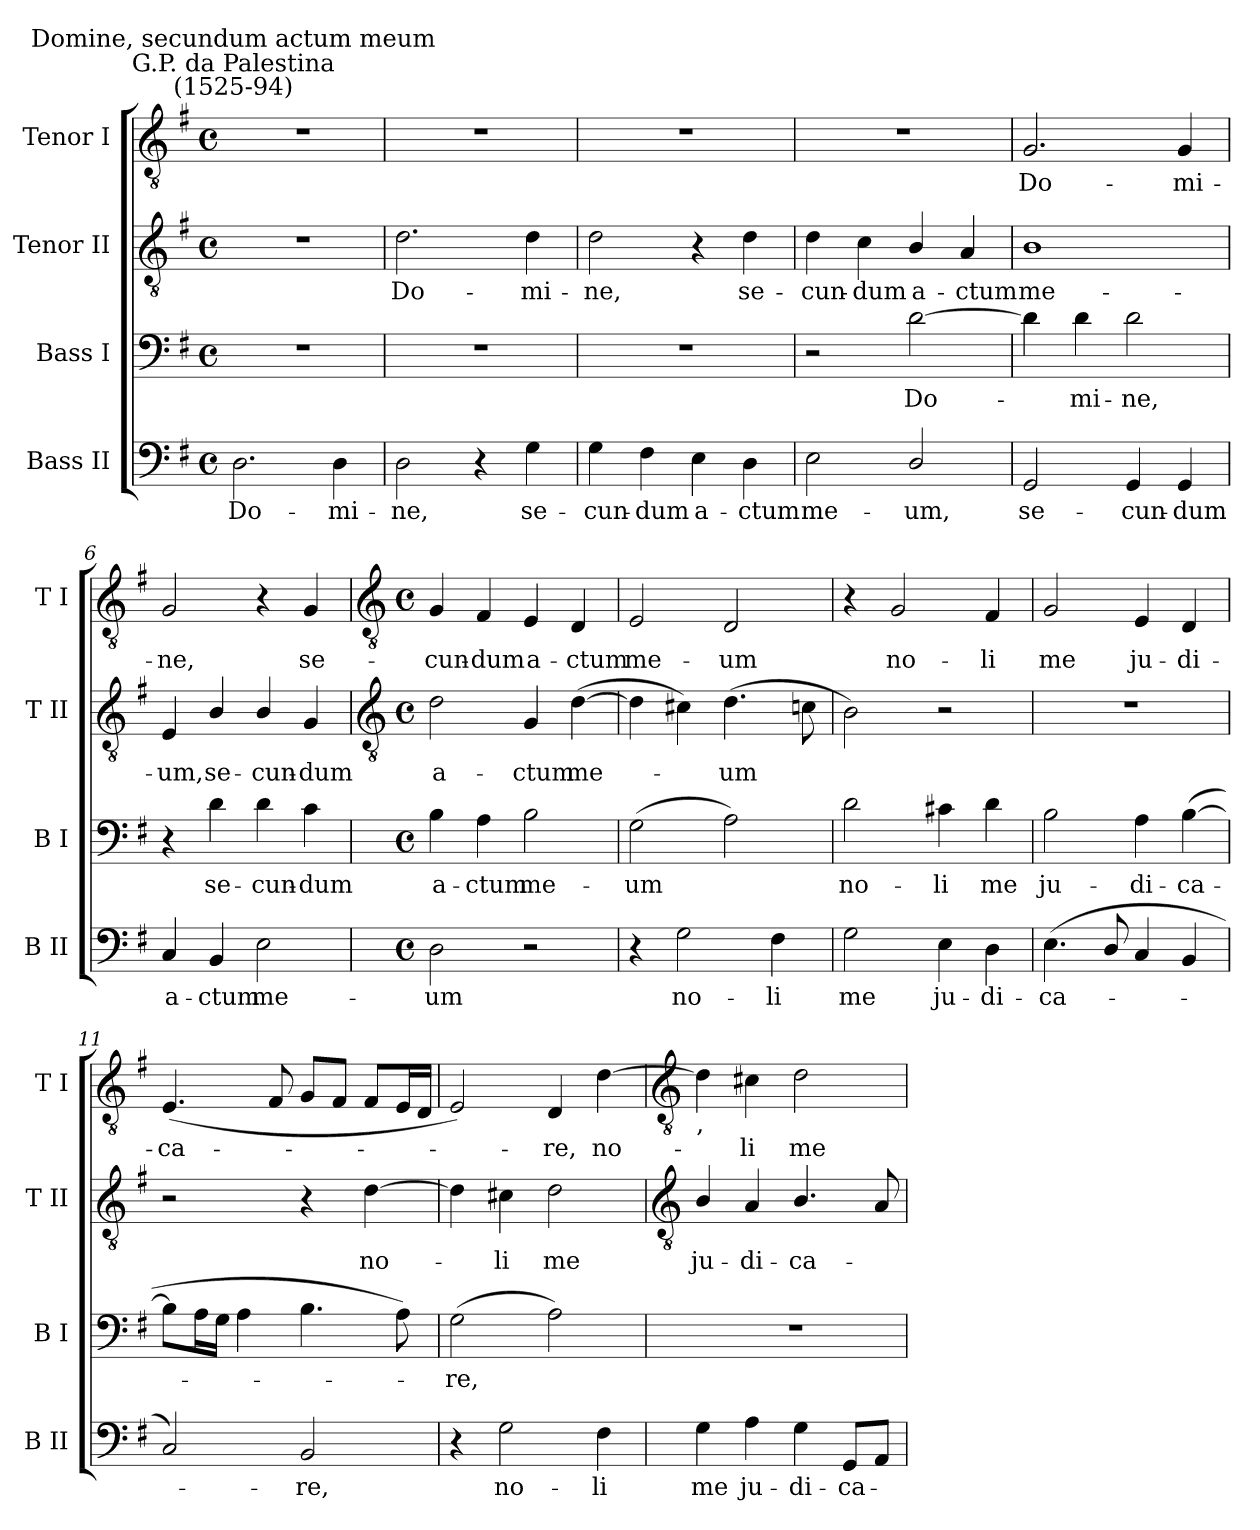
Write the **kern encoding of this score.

**kern	**text	**kern	**text	**kern	**text	**kern	**text
*part4	*part4	*part3	*part3	*part2	*part2	*part1	*part1
*staff4	*staff4	*staff3	*staff3	*staff2	*staff2	*staff1	*staff1
*I"Bass II	*	*I"Bass I	*	*I"Tenor II	*	*I"Tenor I	*
*I'B II	*	*I'B I	*	*I'T II	*	*I'T I	*
*clefF4	*	*clefF4	*	*clefGv2	*	*clefGv2	*
*k[f#]	*	*k[f#]	*	*k[f#]	*	*k[f#]	*
*G:	*	*G:	*	*G:	*	*G:	*
*M4/4	*	*M4/4	*	*M4/4	*	*M4/4	*
*met(c)	*	*met(c)	*	*met(c)	*	*met(c)	*
=1	=1	=1	=1	=1	=1	=1	=1
!	!	!	!	!	!	!LO:TX:a:cj:t=G.P. da Palestina\n(1525-94)	!
!	!	!	!	!	!	!LO:TX:a:cj:t=Domine, secundum actum meum	!
!	!LO:LY:b	!	!	!	!	!	!
2.D	Do-	1r	.	1r	.	1r	.
!	!LO:LY:b	!	!	!	!	!	!
4D	-mi-	.	.	.	.	.	.
=2	=2	=2	=2	=2	=2	=2	=2
!	!LO:LY:b	!	!	!	!LO:LY:b	!	!
2D	-ne,	1r	.	2.d	Do-	1r	.
4r	.	.	.	.	.	.	.
!	!LO:LY:b	!	!	!	!LO:LY:b	!	!
4G	se-	.	.	4d	-mi-	.	.
=3	=3	=3	=3	=3	=3	=3	=3
!	!LO:LY:b	!	!	!	!LO:LY:b	!	!
4G	-cun-	1r	.	2d	-ne,	1r	.
!	!LO:LY:b	!	!	!	!	!	!
4F#	-dum	.	.	.	.	.	.
!	!LO:LY:b	!	!	!	!	!	!
4E	a-	.	.	4r	.	.	.
!	!LO:LY:b	!	!	!	!LO:LY:b	!	!
4D	-ctum	.	.	4d	se-	.	.
=4	=4	=4	=4	=4	=4	=4	=4
!	!LO:LY:b	!	!	!	!LO:LY:b	!	!
2E	me-	2r	.	4d	-cun-	1r	.
!	!	!	!	!	!LO:LY:b	!	!
.	.	.	.	4c	-dum	.	.
!	!LO:LY:b	!	!LO:LY:b	!	!LO:LY:b	!	!
2D/	-um,	[2d	Do-	4B/	a-	.	.
!	!	!	!	!	!LO:LY:b	!	!
.	.	.	.	4A	-ctum	.	.
=5	=5	=5	=5	=5	=5	=5	=5
!	!LO:LY:b	!	!	!	!LO:LY:b	!	!LO:LY:b
2GG	se-	4d]	.	1B	me-	2.G	Do-
!	!	!	!LO:LY:b	!	!	!	!
.	.	4d	mi-	.	.	.	.
!	!LO:LY:b	!	!LO:LY:b	!	!	!	!
4GG	-cun-	2d	-ne,	.	.	.	.
!	!LO:LY:b	!	!	!	!	!	!LO:LY:b
4GG	-dum	.	.	.	.	4G	-mi-
=6	=6	=6	=6	=6	=6	=6	=6
!	!LO:LY:b	!	!	!	!LO:LY:b	!	!LO:LY:b
4C	a-	4r	.	4E	-um,	2G	-ne,
!	!LO:LY:b	!	!LO:LY:b	!	!LO:LY:b	!	!
4BB	-ctum	4d	se-	4B/	se-	.	.
!	!LO:LY:b	!	!LO:LY:b	!	!LO:LY:b	!	!
2E	me-	4d	-cun-	4B/	-cun-	4r	.
!	!	!	!LO:LY:b	!	!LO:LY:b	!	!LO:LY:b
.	.	4c	-dum	4G	-dum	4G	se-
!!LO:LB:g=z
=7	=7	=7	=7	=7	=7	=7	=7
*	*	*	*	*clefGv2	*	*clefGv2	*
*M4/4	*	*M4/4	*	*M4/4	*	*M4/4	*
*met(c)	*	*met(c)	*	*met(c)	*	*met(c)	*
!	!LO:LY:b	!	!LO:LY:b	!	!LO:LY:b	!	!LO:LY:b
2D	-um	4B	a-	2d	a-	4G	-cun-
!	!	!	!LO:LY:b	!	!	!	!LO:LY:b
.	.	4A	-ctum	.	.	4F#	-dum
!	!	!	!LO:LY:b	!	!LO:LY:b	!	!LO:LY:b
2r	.	2B	me-	4G	-ctum	4E	a-
!	!	!	!	!	!LO:LY:b	!	!LO:LY:b
.	.	.	.	(>[4d	me-	4D	-ctum
=8	=8	=8	=8	=8	=8	=8	=8
!	!	!	!LO:LY:b	!	!	!	!LO:LY:b
4r	.	(>2G	-um	4d]	.	2E	me-
!	!LO:LY:b	!	!	!	!	!	!
2G	no-	.	.	4c#X)	.	.	.
!	!	!	!	!	!LO:LY:b	!	!LO:LY:b
.	.	2A)	.	(>4.d	um	2D	-um
!	!LO:LY:b	!	!	!	!	!	!
4F#	-li	.	.	.	.	.	.
.	.	.	.	8cn	.	.	.
=9	=9	=9	=9	=9	=9	=9	=9
!	!LO:LY:b	!	!LO:LY:b	!	!	!	!
2G	me	2d	no-	2B)	.	4r	.
!	!	!	!	!	!	!	!LO:LY:b
.	.	.	.	.	.	2G	no-
!	!LO:LY:b	!	!LO:LY:b	!	!	!	!
4E	ju-	4c#X	-li	2r	.	.	.
!	!LO:LY:b	!	!LO:LY:b	!	!	!	!LO:LY:b
4D	-di-	4d	me	.	.	4F#	-li
=10	=10	=10	=10	=10	=10	=10	=10
!	!LO:LY:b	!	!LO:LY:b	!	!	!	!LO:LY:b
(<4.E	-ca-	2B	ju-	1r	.	2G	me
8D/	.	.	.	.	.	.	.
!	!	!	!LO:LY:b	!	!	!	!LO:LY:b
4C	.	4A	-di-	.	.	4E	ju-
!	!	!	!LO:LY:b	!	!	!	!LO:LY:b
4BB	.	(>[4B	-ca-	.	.	4D	-di-
=11	=11	=11	=11	=11	=11	=11	=11
!	!	!	!	!	!	!	!LO:LY:b
2C)	.	8BL]	.	2r	.	(<4.E	-ca-
.	.	16AL	.	.	.	.	.
.	.	16GJJ	.	.	.	.	.
.	.	4A	.	.	.	.	.
.	.	.	.	.	.	8F#	.
!	!LO:LY:b	!	!	!	!	!	!
2BB	re,	4.B	.	4r	.	8GL	.
.	.	.	.	.	.	8F#J	.
!	!	!	!	!	!LO:LY:b	!	!
.	.	.	.	[4d	no-	8F#L	.
.	.	8A)	.	.	.	16EL	.
.	.	.	.	.	.	16DJJ	.
=12	=12	=12	=12	=12	=12	=12	=12
!	!	!	!LO:LY:b	!	!	!	!
4r	.	(>2G	re,	4d]	.	2E)	.
!	!LO:LY:b	!	!	!	!LO:LY:b	!	!
2G	no-	.	.	4c#X	li	.	.
!	!	!	!	!	!LO:LY:b	!	!LO:LY:b
.	.	2A)	.	2d	me	4D	re,
!	!LO:LY:b	!	!	!	!	!	!LO:LY:b
4F#	-li	.	.	.	.	[4d	no-
!!LO:LB:g=z
=13	=13	=13	=13	=13	=13	=13	=13
*	*	*	*	*clefGv2	*	*clefGv2	*
!	!	!	!	!	!	!LO:TX:b:t=,	!
!	!LO:LY:b	!	!	!	!LO:LY:b	!	!
4G	me	1r	.	4B/	ju-	4d]	.
!	!LO:LY:b	!	!	!	!LO:LY:b	!	!LO:LY:b
4A	ju-	.	.	4A	-di-	4c#X	li
!	!LO:LY:b	!	!	!	!LO:LY:b	!	!LO:LY:b
4G	-di-	.	.	4.B/	-ca-	2d	me
!	!LO:LY:b	!	!	!	!	!	!
8GGL	-ca-	.	.	.	.	.	.
8AAJ	.	.	.	8A	.	.	.
=	=	=	=	=	=	=	=
*-	*-	*-	*-	*-	*-	*-	*-
